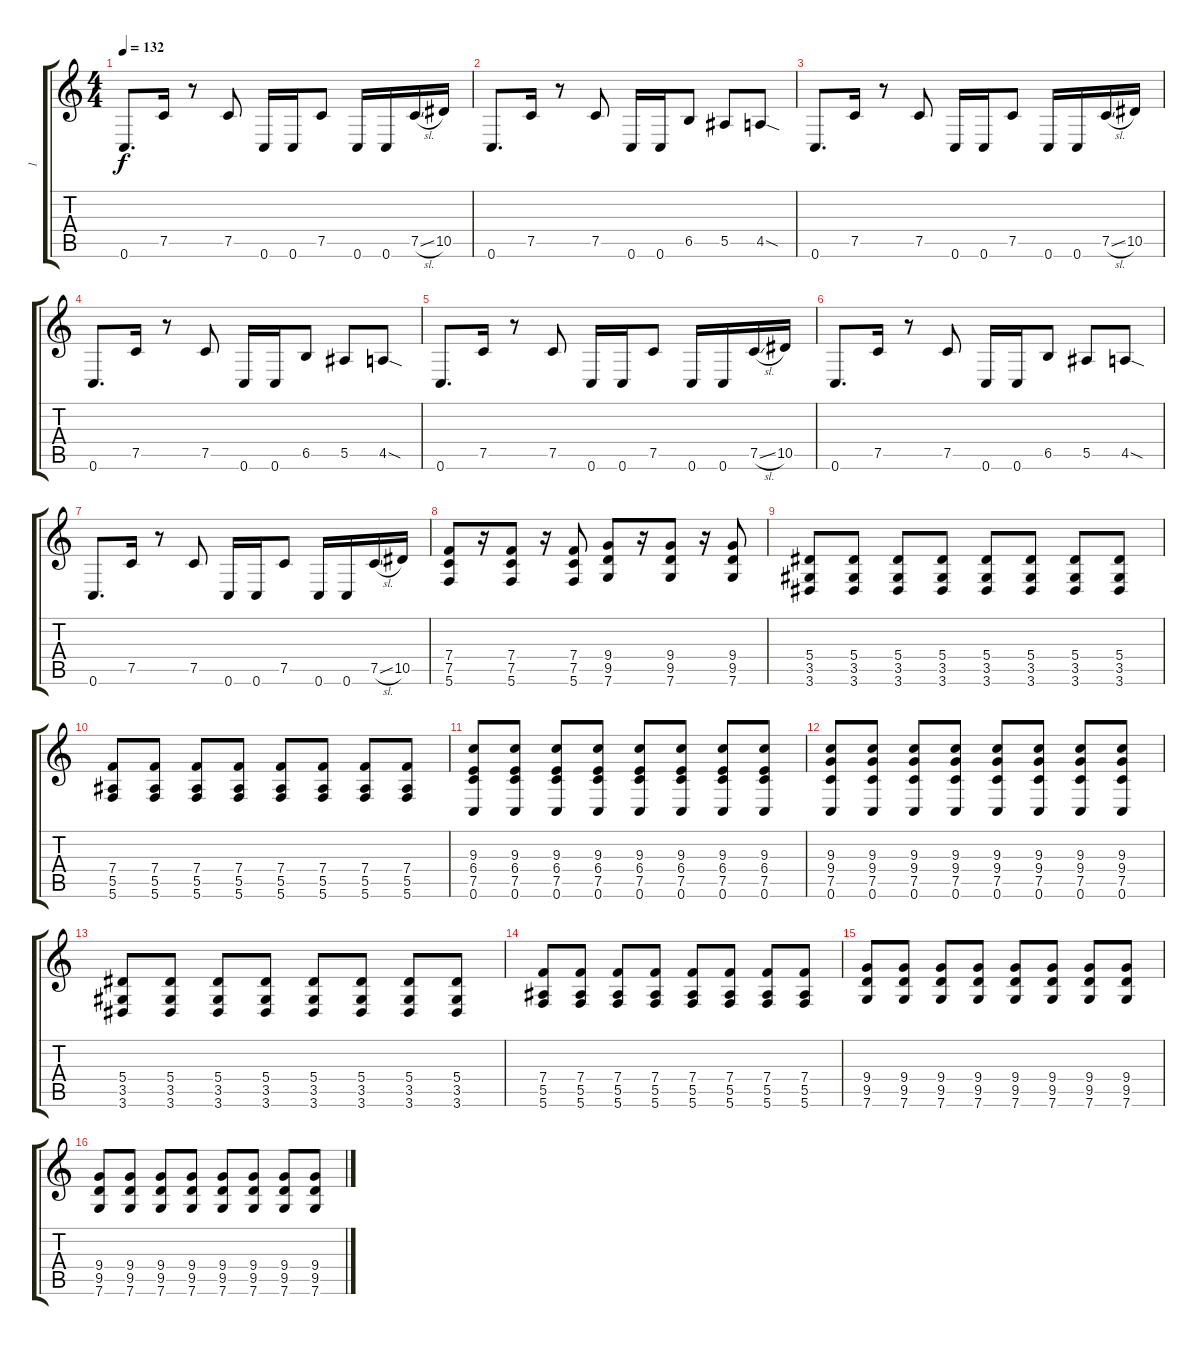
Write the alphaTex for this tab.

\track ("1" "1") {instrument overdrivenguitar}
\staff {score tabs}
\tuning (C4 G3 Eb3 Bb2 F2 C2) {hide}
\ts (4 4)
\tempo 132
\clef g2
\ks c
0.6.8{d dy f} 7.5.16 r.8 7.5.8 0.6.16 0.6.16 7.5.8 0.6.16 0.6.16 7.5{sl}.16 10.5.16 |
0.6.8{d} 7.5.16 r.8 7.5.8 0.6.16 0.6.16 6.5.8 5.5.8 4.5{sod}.8 |
0.6.8{d} 7.5.16 r.8 7.5.8 0.6.16 0.6.16 7.5.8 0.6.16 0.6.16 7.5{sl}.16 10.5.16 |
0.6.8{d} 7.5.16 r.8 7.5.8 0.6.16 0.6.16 6.5.8 5.5.8 4.5{sod}.8 |
0.6.8{d} 7.5.16 r.8 7.5.8 0.6.16 0.6.16 7.5.8 0.6.16 0.6.16 7.5{sl}.16 10.5.16 |
0.6.8{d} 7.5.16 r.8 7.5.8 0.6.16 0.6.16 6.5.8 5.5.8 4.5{sod}.8 |
0.6.8{d} 7.5.16 r.8 7.5.8 0.6.16 0.6.16 7.5.8 0.6.16 0.6.16 7.5{sl}.16 10.5.16 |
(7.4 7.5 5.6).8 r.16 (7.4 7.5 5.6).8 r.16 (7.4 7.5 5.6).8 (9.4 9.5 7.6).8 r.16 (9.4 9.5 7.6).8 r.16 (9.4 9.5 7.6).8 |
(5.4 3.5 3.6).8 (5.4 3.5 3.6).8 (5.4 3.5 3.6).8 (5.4 3.5 3.6).8 (5.4 3.5 3.6).8 (5.4 3.5 3.6).8 (5.4 3.5 3.6).8 (5.4 3.5 3.6).8 |
(7.4 5.5 5.6).8 (7.4 5.5 5.6).8 (7.4 5.5 5.6).8 (7.4 5.5 5.6).8 (7.4 5.5 5.6).8 (7.4 5.5 5.6).8 (7.4 5.5 5.6).8 (7.4 5.5 5.6).8 |
(9.3 6.4 7.5 0.6).8 (9.3 6.4 7.5 0.6).8 (9.3 6.4 7.5 0.6).8 (9.3 6.4 7.5 0.6).8 (9.3 6.4 7.5 0.6).8 (9.3 6.4 7.5 0.6).8 (9.3 6.4 7.5 0.6).8 (9.3 6.4 7.5 0.6).8 |
(9.3 9.4 7.5 0.6).8 (9.3 9.4 7.5 0.6).8 (9.3 9.4 7.5 0.6).8 (9.3 9.4 7.5 0.6).8 (9.3 9.4 7.5 0.6).8 (9.3 9.4 7.5 0.6).8 (9.3 9.4 7.5 0.6).8 (9.3 9.4 7.5 0.6).8 |
(5.4 3.5 3.6).8 (5.4 3.5 3.6).8 (5.4 3.5 3.6).8 (5.4 3.5 3.6).8 (5.4 3.5 3.6).8 (5.4 3.5 3.6).8 (5.4 3.5 3.6).8 (5.4 3.5 3.6).8 |
(7.4 5.5 5.6).8 (7.4 5.5 5.6).8 (7.4 5.5 5.6).8 (7.4 5.5 5.6).8 (7.4 5.5 5.6).8 (7.4 5.5 5.6).8 (7.4 5.5 5.6).8 (7.4 5.5 5.6).8 |
(9.4 9.5 7.6).8 (9.4 9.5 7.6).8 (9.4 9.5 7.6).8 (9.4 9.5 7.6).8 (9.4 9.5 7.6).8 (9.4 9.5 7.6).8 (9.4 9.5 7.6).8 (9.4 9.5 7.6).8 |
(9.4 9.5 7.6).8 (9.4 9.5 7.6).8 (9.4 9.5 7.6).8 (9.4 9.5 7.6).8 (9.4 9.5 7.6).8 (9.4 9.5 7.6).8 (9.4 9.5 7.6).8 (9.4 9.5 7.6).8
